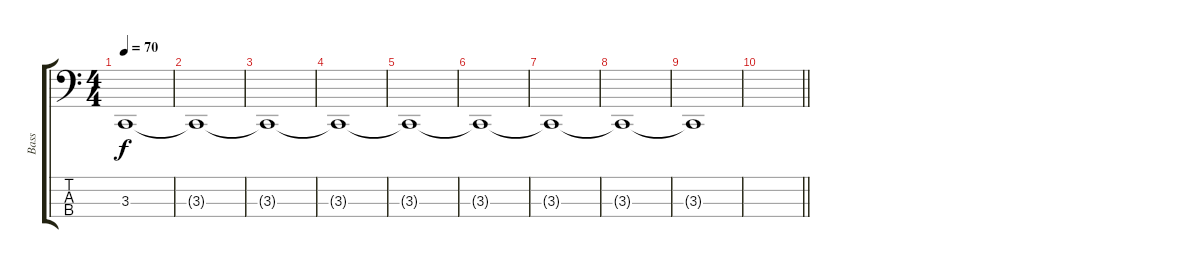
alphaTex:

\track ("Bass" "Bass") {instrument lead2sawtooth}
\staff {score tabs}
\tuning (G2 D2 A1 E1) {hide}
\ts (4 4)
\tempo 70
\clef f4
\ks c
3.3{t}.1{dy f} |
3.3{t}.1 |
3.3{t}.1 |
3.3{t}.1 |
3.3{t}.1 |
3.3{t}.1 |
3.3{t}.1 |
3.3{t}.1 |
3.3{t}.1 |
\barLineRight lightlight
